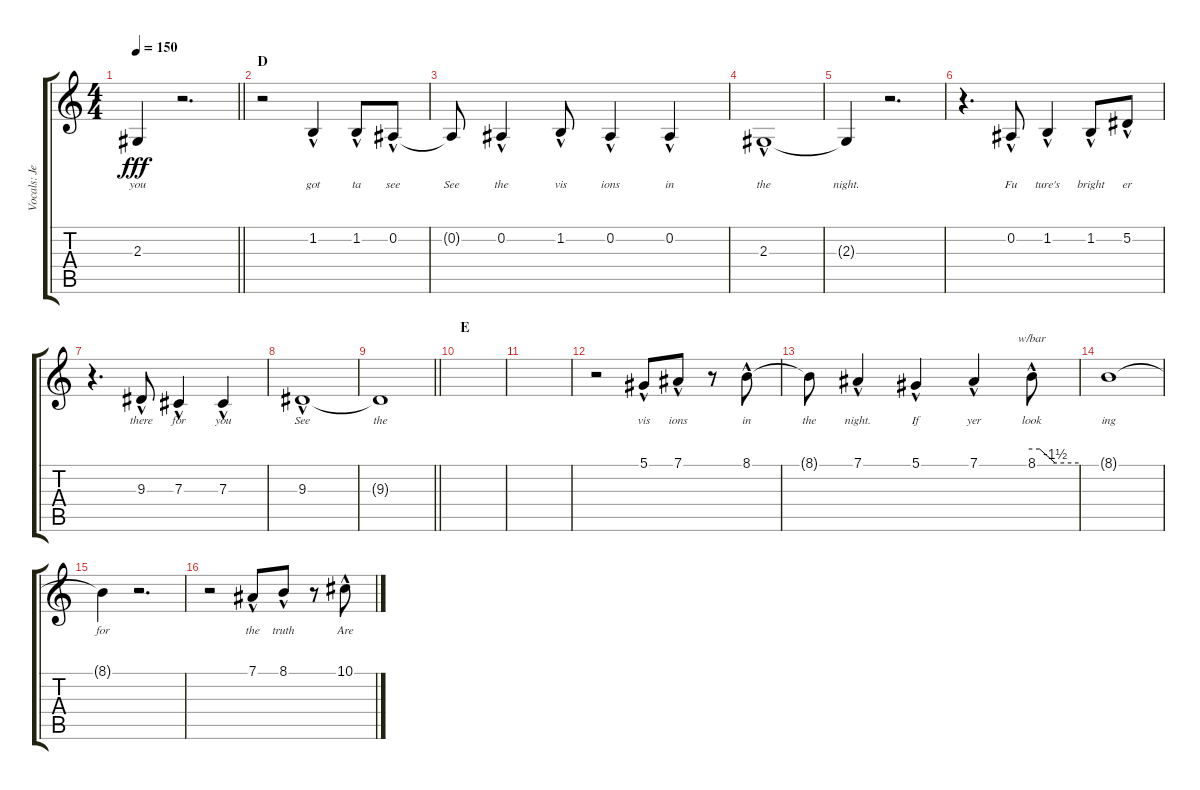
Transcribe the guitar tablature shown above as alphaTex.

\track ("Vocals: Jeff" "Vocals: Je") {instrument lead2sawtooth}
\staff {score tabs}
\tuning (Eb4 Bb3 Gb3 Db3 Ab2 Eb2) {hide}
\ts (4 4)
\tempo 150
\clef g2
\barLineRight lightlight
\ks c
2.3{t}.4{lyrics (0 "you") lyrics (1 "") lyrics (2 "") lyrics (3 "") lyrics (4 "") dy fff} r.2{d} |
\section ("" "D")
r.2 1.2{hac}.4{lyrics (0 "got") lyrics (1 "") lyrics (2 "") lyrics (3 "") lyrics (4 "")} 1.2{hac}.8{lyrics (0 "ta") lyrics (1 "") lyrics (2 "") lyrics (3 "") lyrics (4 "")} 0.2{hac}.8{lyrics (0 "see") lyrics (1 "") lyrics (2 "") lyrics (3 "") lyrics (4 "")} |
0.2{t}.8{lyrics (0 "See") lyrics (1 "") lyrics (2 "") lyrics (3 "") lyrics (4 "")} 0.2{hac}.4{lyrics (0 "the") lyrics (1 "") lyrics (2 "") lyrics (3 "") lyrics (4 "")} 1.2{hac}.8{lyrics (0 "vis") lyrics (1 "") lyrics (2 "") lyrics (3 "") lyrics (4 "")} 0.2{hac}.4{lyrics (0 "ions") lyrics (1 "") lyrics (2 "") lyrics (3 "") lyrics (4 "")} 0.2{hac}.4{lyrics (0 "in") lyrics (1 "") lyrics (2 "") lyrics (3 "") lyrics (4 "")} |
2.3{hac}.1{lyrics (0 "the") lyrics (1 "") lyrics (2 "") lyrics (3 "") lyrics (4 "")} |
2.3{t}.4{lyrics (0 "night.") lyrics (1 "") lyrics (2 "") lyrics (3 "") lyrics (4 "")} r.2{d} |
r.4{d} 0.2{hac}.8{lyrics (0 "Fu") lyrics (1 "") lyrics (2 "") lyrics (3 "") lyrics (4 "")} 1.2{hac}.4{lyrics (0 "ture's") lyrics (1 "") lyrics (2 "") lyrics (3 "") lyrics (4 "")} 1.2{hac}.8{lyrics (0 "bright") lyrics (1 "") lyrics (2 "") lyrics (3 "") lyrics (4 "")} 5.2{hac}.8{lyrics (0 "er") lyrics (1 "") lyrics (2 "") lyrics (3 "") lyrics (4 "")} |
r.4{d} 9.3{hac}.8{lyrics (0 "there") lyrics (1 "") lyrics (2 "") lyrics (3 "") lyrics (4 "")} 7.3{hac}.4{lyrics (0 "for") lyrics (1 "") lyrics (2 "") lyrics (3 "") lyrics (4 "")} 7.3{hac}.4{lyrics (0 "you") lyrics (1 "") lyrics (2 "") lyrics (3 "") lyrics (4 "")} |
9.3{hac}.1{lyrics (0 "See") lyrics (1 "") lyrics (2 "") lyrics (3 "") lyrics (4 "")} |
\barLineRight lightlight
9.3{t}.1{lyrics (0 "the") lyrics (1 "") lyrics (2 "") lyrics (3 "") lyrics (4 "")} |
\section ("" "E")
|
|
r.2 5.1{hac}.8{lyrics (0 "vis") lyrics (1 "") lyrics (2 "") lyrics (3 "") lyrics (4 "")} 7.1{hac}.8{lyrics (0 "ions") lyrics (1 "") lyrics (2 "") lyrics (3 "") lyrics (4 "")} r.8 8.1{hac}.8{lyrics (0 "in") lyrics (1 "") lyrics (2 "") lyrics (3 "") lyrics (4 "")} |
8.1{t}.8{lyrics (0 "the") lyrics (1 "") lyrics (2 "") lyrics (3 "") lyrics (4 "")} 7.1{hac}.4{lyrics (0 "night.") lyrics (1 "") lyrics (2 "") lyrics (3 "") lyrics (4 "")} 5.1{hac}.4{lyrics (0 "If") lyrics (1 "") lyrics (2 "") lyrics (3 "") lyrics (4 "")} 7.1{hac}.4{lyrics (0 "yer") lyrics (1 "") lyrics (2 "") lyrics (3 "") lyrics (4 "")} 8.1{hac}.8{tbe (custom default 0 0 10 0 30 -6 60 -6) lyrics (0 "look") lyrics (1 "") lyrics (2 "") lyrics (3 "") lyrics (4 "")} |
8.1{t}.1{lyrics (0 "ing") lyrics (1 "") lyrics (2 "") lyrics (3 "") lyrics (4 "")} |
8.1{t}.4{lyrics (0 "for") lyrics (1 "") lyrics (2 "") lyrics (3 "") lyrics (4 "")} r.2{d} |
r.2 7.1{hac}.8{lyrics (0 "the") lyrics (1 "") lyrics (2 "") lyrics (3 "") lyrics (4 "")} 8.1{hac}.8{lyrics (0 "truth") lyrics (1 "") lyrics (2 "") lyrics (3 "") lyrics (4 "")} r.8 10.1{hac}.8{lyrics (0 "Are") lyrics (1 "") lyrics (2 "") lyrics (3 "") lyrics (4 "")}
